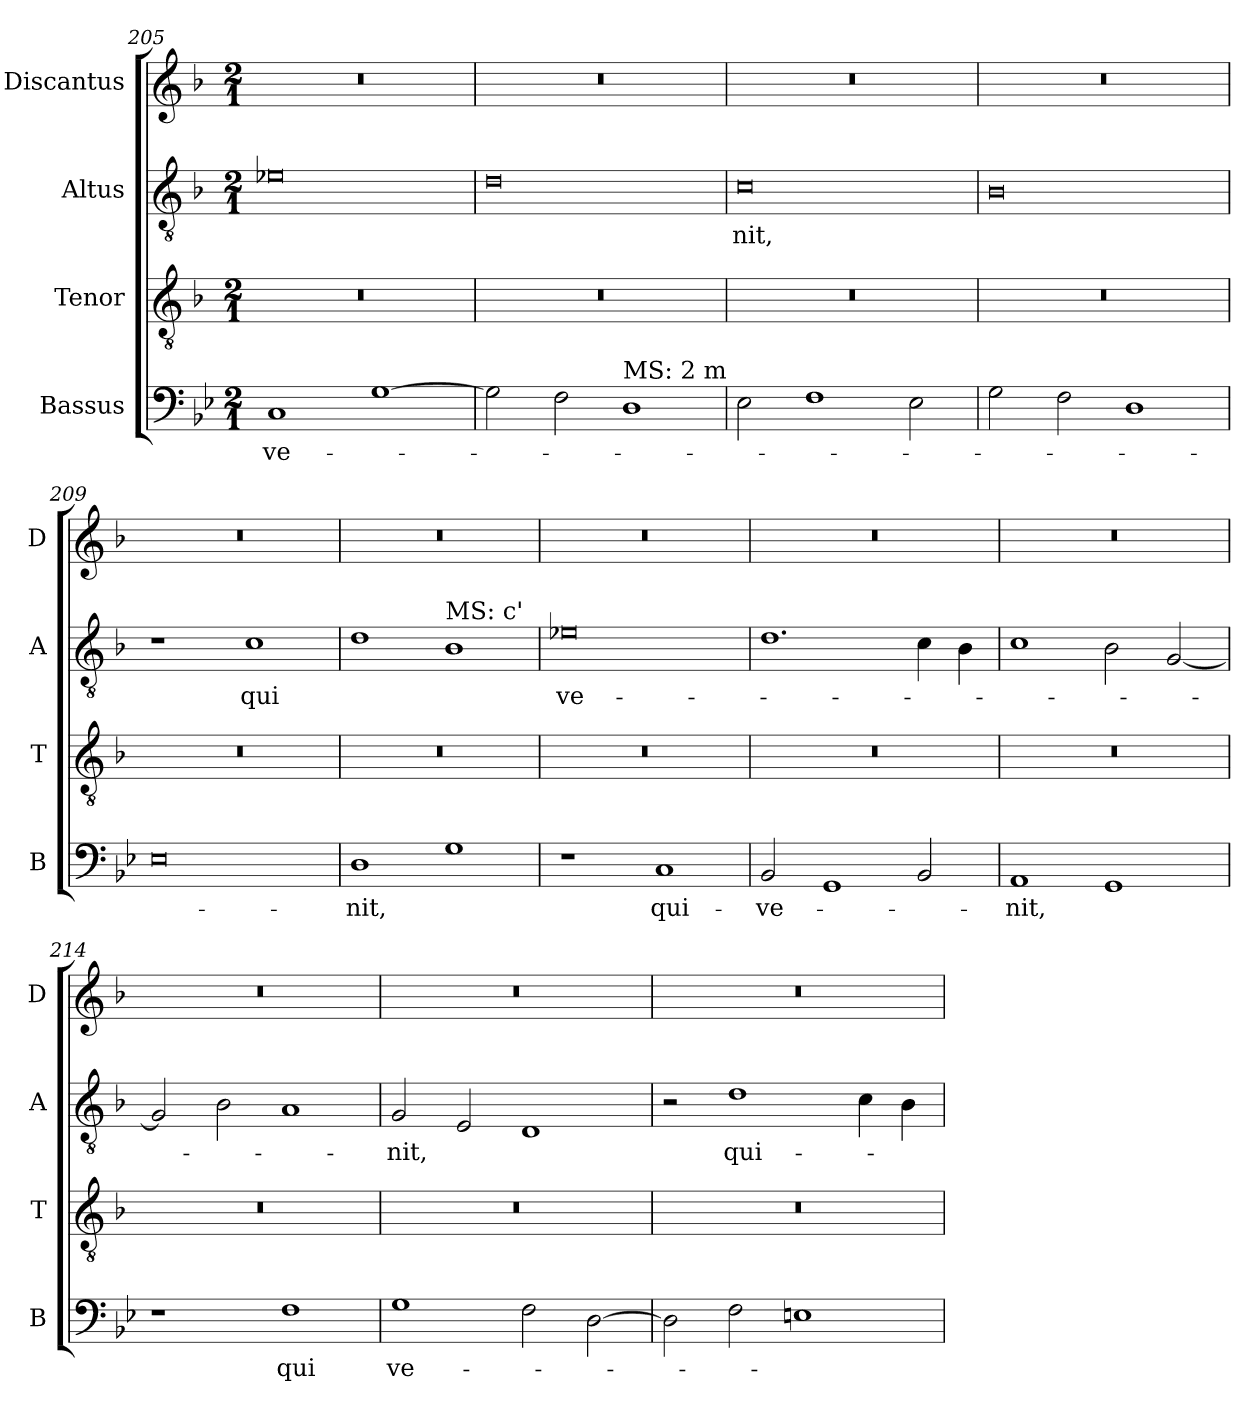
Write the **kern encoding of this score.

**kern	**text	**kern	**kern	**text	**kern
*part4	*part4	*part3	*part2	*part2	*part1
*staff4	*staff4	*staff3	*staff2	*staff2	*staff1
*I"Bassus	*	*I"Tenor	*I"Altus	*	*I"Discantus
*I'B	*	*I'T	*I'A	*	*I'D
*clefF4	*	*clefGv2	*clefGv2	*	*clefG2
*k[b-e-]	*	*k[b-]	*k[b-]	*	*k[b-]
*M2/1	*	*M2/1	*M2/1	*	*M2/1
=205	=205	=205	=205	=205	=205
1C	ve-	0r	0e-X	.	0r
[1G	.	.	.	.	.
=206	=206	=206	=206	=206	=206
2G]	.	0r	0d	.	0r
2F	.	.	.	.	.
!LO:TX:a:t=MS&colon; 2 m	!	!	!	!	!
1D	.	.	.	.	.
=207	=207	=207	=207	=207	=207
2E-	.	0r	0c	-nit,	0r
1F	.	.	.	.	.
2E-	.	.	.	.	.
=208	=208	=208	=208	=208	=208
2G	.	0r	0B-	.	0r
2F	.	.	.	.	.
1D	.	.	.	.	.
=209	=209	=209	=209	=209	=209
0E-	.	0r	1r	.	0r
.	.	.	1c	qui	.
=210	=210	=210	=210	=210	=210
1D	-nit,	0r	1d	.	0r
!	!	!	!LO:TX:a:t=MS&colon; c'	!	!
1G	.	.	1B-	.	.
=211	=211	=211	=211	=211	=211
1r	.	0r	0e-X	ve-	0r
1C	qui-	.	.	.	.
=212	=212	=212	=212	=212	=212
2BB-	-ve-	0r	1.d	.	0r
1GG	.	.	.	.	.
2BB-	.	.	4c	.	.
.	.	.	4B-	.	.
=213	=213	=213	=213	=213	=213
1AA	-nit,	0r	1c	.	0r
1GG	.	.	2B-	.	.
.	.	.	[2G	.	.
=214	=214	=214	=214	=214	=214
1r	.	0r	2G]	.	0r
.	.	.	2B-	.	.
1F	qui	.	1A	.	.
=215	=215	=215	=215	=215	=215
1G	ve-	0r	2G	-nit,	0r
.	.	.	2E	.	.
2F	.	.	1D	.	.
[2D	.	.	.	.	.
=216	=216	=216	=216	=216	=216
2D]	.	0r	2r	.	0r
2F	.	.	1d	qui-	.
1En	.	.	.	.	.
.	.	.	4c	.	.
.	.	.	4B-	.	.
=	=	=	=	=	=
*-	*-	*-	*-	*-	*-
